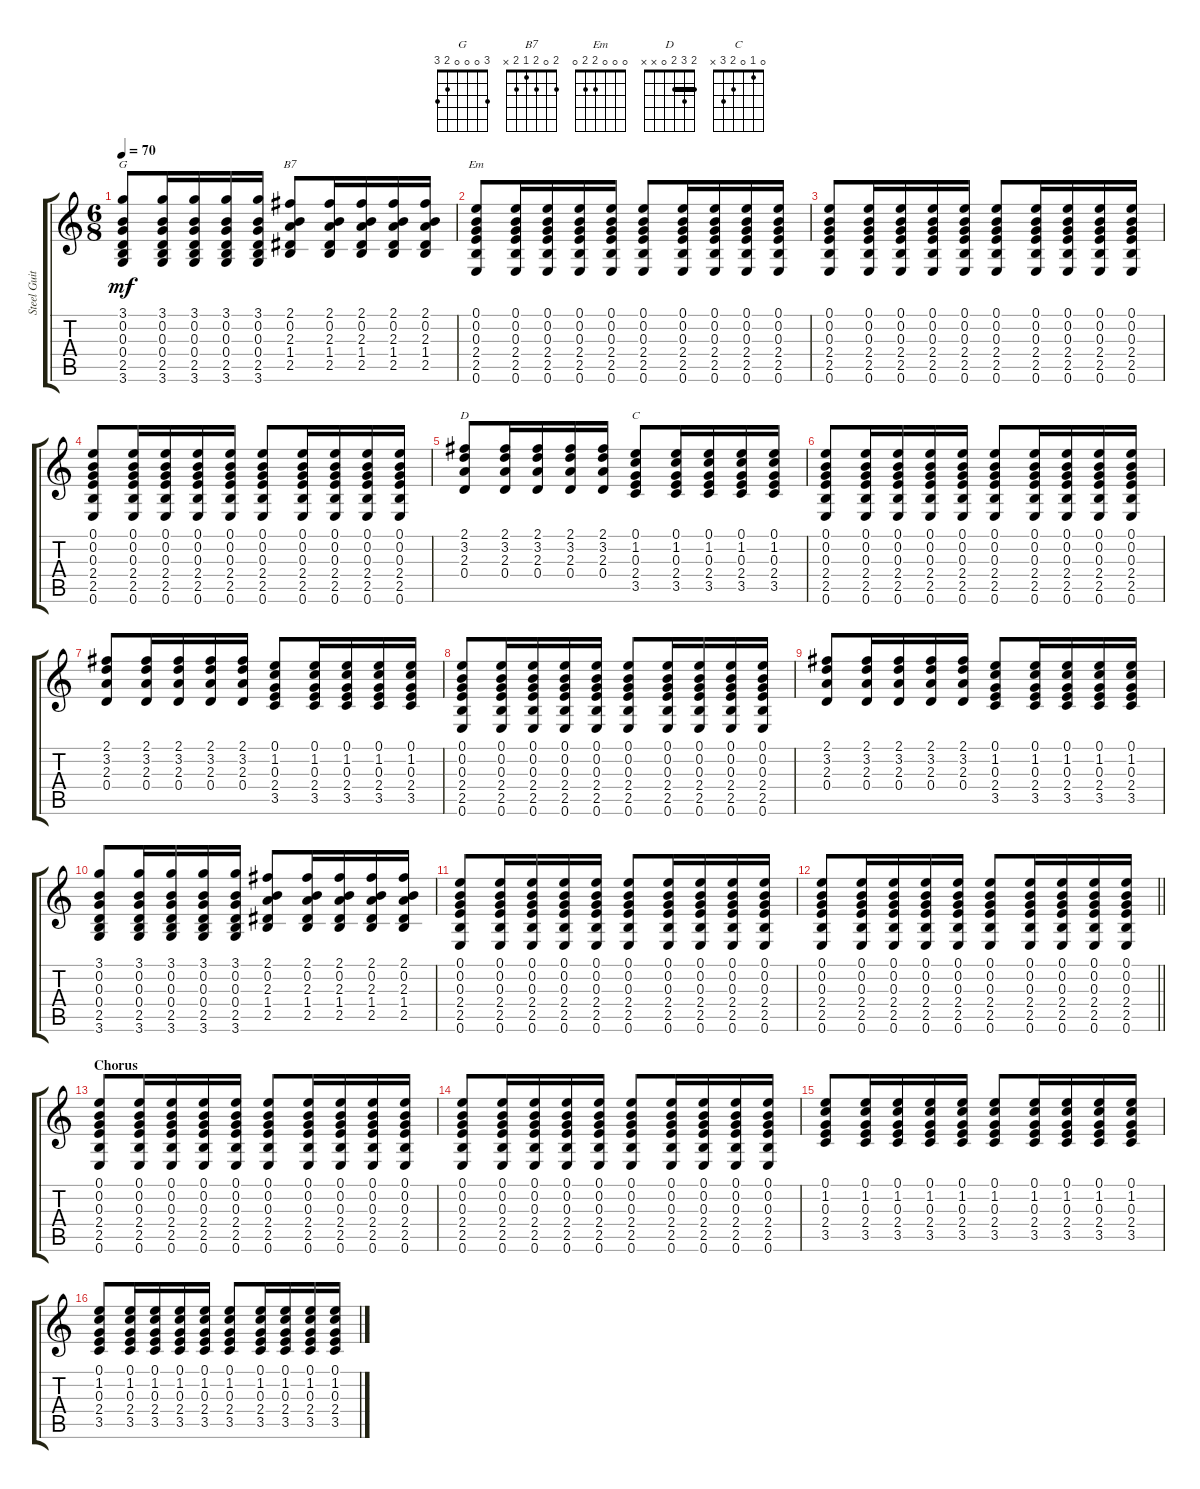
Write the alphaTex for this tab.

\track ("Steel Guitar" "Steel Guit") {instrument acousticguitarsteel}
\staff {score tabs}
\tuning (E4 B3 G3 D3 A2 E2) {hide}
\chord ("G" 3 0 0 0 2 3)
\chord ("B7" 2 0 2 1 2 x)
\chord ("Em" 0 0 0 2 2 0)
\chord ("D" 2 3 2 0 x x) {barre 2}
\chord ("C" 0 1 0 2 3 x)
\ts (6 8)
\tempo 70
\clef g2
\ks c
(3.1 0.2 0.3 0.4 2.5 3.6).8{ch "G" dy mf} (3.1 0.2 0.3 0.4 2.5 3.6).16 (3.1 0.2 0.3 0.4 2.5 3.6).16 (3.1 0.2 0.3 0.4 2.5 3.6).16 (3.1 0.2 0.3 0.4 2.5 3.6).16 (2.1 0.2 2.3 1.4 2.5).8{ch "B7"} (2.1 0.2 2.3 1.4 2.5).16 (2.1 0.2 2.3 1.4 2.5).16 (2.1 0.2 2.3 1.4 2.5).16 (2.1 0.2 2.3 1.4 2.5).16 |
(0.1 0.2 0.3 2.4 2.5 0.6).8{ch "Em"} (0.1 0.2 0.3 2.4 2.5 0.6).16 (0.1 0.2 0.3 2.4 2.5 0.6).16 (0.1 0.2 0.3 2.4 2.5 0.6).16 (0.1 0.2 0.3 2.4 2.5 0.6).16 (0.1 0.2 0.3 2.4 2.5 0.6).8 (0.1 0.2 0.3 2.4 2.5 0.6).16 (0.1 0.2 0.3 2.4 2.5 0.6).16 (0.1 0.2 0.3 2.4 2.5 0.6).16 (0.1 0.2 0.3 2.4 2.5 0.6).16 |
(0.1 0.2 0.3 2.4 2.5 0.6).8 (0.1 0.2 0.3 2.4 2.5 0.6).16 (0.1 0.2 0.3 2.4 2.5 0.6).16 (0.1 0.2 0.3 2.4 2.5 0.6).16 (0.1 0.2 0.3 2.4 2.5 0.6).16 (0.1 0.2 0.3 2.4 2.5 0.6).8 (0.1 0.2 0.3 2.4 2.5 0.6).16 (0.1 0.2 0.3 2.4 2.5 0.6).16 (0.1 0.2 0.3 2.4 2.5 0.6).16 (0.1 0.2 0.3 2.4 2.5 0.6).16 |
(0.1 0.2 0.3 2.4 2.5 0.6).8 (0.1 0.2 0.3 2.4 2.5 0.6).16 (0.1 0.2 0.3 2.4 2.5 0.6).16 (0.1 0.2 0.3 2.4 2.5 0.6).16 (0.1 0.2 0.3 2.4 2.5 0.6).16 (0.1 0.2 0.3 2.4 2.5 0.6).8 (0.1 0.2 0.3 2.4 2.5 0.6).16 (0.1 0.2 0.3 2.4 2.5 0.6).16 (0.1 0.2 0.3 2.4 2.5 0.6).16 (0.1 0.2 0.3 2.4 2.5 0.6).16 |
(2.1 3.2 2.3 0.4).8{ch "D"} (2.1 3.2 2.3 0.4).16 (2.1 3.2 2.3 0.4).16 (2.1 3.2 2.3 0.4).16 (2.1 3.2 2.3 0.4).16 (0.1 1.2 0.3 2.4 3.5).8{ch "C"} (0.1 1.2 0.3 2.4 3.5).16 (0.1 1.2 0.3 2.4 3.5).16 (0.1 1.2 0.3 2.4 3.5).16 (0.1 1.2 0.3 2.4 3.5).16 |
(0.1 0.2 0.3 2.4 2.5 0.6).8 (0.1 0.2 0.3 2.4 2.5 0.6).16 (0.1 0.2 0.3 2.4 2.5 0.6).16 (0.1 0.2 0.3 2.4 2.5 0.6).16 (0.1 0.2 0.3 2.4 2.5 0.6).16 (0.1 0.2 0.3 2.4 2.5 0.6).8 (0.1 0.2 0.3 2.4 2.5 0.6).16 (0.1 0.2 0.3 2.4 2.5 0.6).16 (0.1 0.2 0.3 2.4 2.5 0.6).16 (0.1 0.2 0.3 2.4 2.5 0.6).16 |
(2.1 3.2 2.3 0.4).8 (2.1 3.2 2.3 0.4).16 (2.1 3.2 2.3 0.4).16 (2.1 3.2 2.3 0.4).16 (2.1 3.2 2.3 0.4).16 (0.1 1.2 0.3 2.4 3.5).8 (0.1 1.2 0.3 2.4 3.5).16 (0.1 1.2 0.3 2.4 3.5).16 (0.1 1.2 0.3 2.4 3.5).16 (0.1 1.2 0.3 2.4 3.5).16 |
(0.1 0.2 0.3 2.4 2.5 0.6).8 (0.1 0.2 0.3 2.4 2.5 0.6).16 (0.1 0.2 0.3 2.4 2.5 0.6).16 (0.1 0.2 0.3 2.4 2.5 0.6).16 (0.1 0.2 0.3 2.4 2.5 0.6).16 (0.1 0.2 0.3 2.4 2.5 0.6).8 (0.1 0.2 0.3 2.4 2.5 0.6).16 (0.1 0.2 0.3 2.4 2.5 0.6).16 (0.1 0.2 0.3 2.4 2.5 0.6).16 (0.1 0.2 0.3 2.4 2.5 0.6).16 |
(2.1 3.2 2.3 0.4).8 (2.1 3.2 2.3 0.4).16 (2.1 3.2 2.3 0.4).16 (2.1 3.2 2.3 0.4).16 (2.1 3.2 2.3 0.4).16 (0.1 1.2 0.3 2.4 3.5).8 (0.1 1.2 0.3 2.4 3.5).16 (0.1 1.2 0.3 2.4 3.5).16 (0.1 1.2 0.3 2.4 3.5).16 (0.1 1.2 0.3 2.4 3.5).16 |
(3.1 0.2 0.3 0.4 2.5 3.6).8 (3.1 0.2 0.3 0.4 2.5 3.6).16 (3.1 0.2 0.3 0.4 2.5 3.6).16 (3.1 0.2 0.3 0.4 2.5 3.6).16 (3.1 0.2 0.3 0.4 2.5 3.6).16 (2.1 0.2 2.3 1.4 2.5).8 (2.1 0.2 2.3 1.4 2.5).16 (2.1 0.2 2.3 1.4 2.5).16 (2.1 0.2 2.3 1.4 2.5).16 (2.1 0.2 2.3 1.4 2.5).16 |
(0.1 0.2 0.3 2.4 2.5 0.6).8 (0.1 0.2 0.3 2.4 2.5 0.6).16 (0.1 0.2 0.3 2.4 2.5 0.6).16 (0.1 0.2 0.3 2.4 2.5 0.6).16 (0.1 0.2 0.3 2.4 2.5 0.6).16 (0.1 0.2 0.3 2.4 2.5 0.6).8 (0.1 0.2 0.3 2.4 2.5 0.6).16 (0.1 0.2 0.3 2.4 2.5 0.6).16 (0.1 0.2 0.3 2.4 2.5 0.6).16 (0.1 0.2 0.3 2.4 2.5 0.6).16 |
\barLineRight lightlight
(0.1 0.2 0.3 2.4 2.5 0.6).8 (0.1 0.2 0.3 2.4 2.5 0.6).16 (0.1 0.2 0.3 2.4 2.5 0.6).16 (0.1 0.2 0.3 2.4 2.5 0.6).16 (0.1 0.2 0.3 2.4 2.5 0.6).16 (0.1 0.2 0.3 2.4 2.5 0.6).8 (0.1 0.2 0.3 2.4 2.5 0.6).16 (0.1 0.2 0.3 2.4 2.5 0.6).16 (0.1 0.2 0.3 2.4 2.5 0.6).16 (0.1 0.2 0.3 2.4 2.5 0.6).16 |
\section ("" "Chorus")
(0.1 0.2 0.3 2.4 2.5 0.6).8 (0.1 0.2 0.3 2.4 2.5 0.6).16 (0.1 0.2 0.3 2.4 2.5 0.6).16 (0.1 0.2 0.3 2.4 2.5 0.6).16 (0.1 0.2 0.3 2.4 2.5 0.6).16 (0.1 0.2 0.3 2.4 2.5 0.6).8 (0.1 0.2 0.3 2.4 2.5 0.6).16 (0.1 0.2 0.3 2.4 2.5 0.6).16 (0.1 0.2 0.3 2.4 2.5 0.6).16 (0.1 0.2 0.3 2.4 2.5 0.6).16 |
(0.1 0.2 0.3 2.4 2.5 0.6).8 (0.1 0.2 0.3 2.4 2.5 0.6).16 (0.1 0.2 0.3 2.4 2.5 0.6).16 (0.1 0.2 0.3 2.4 2.5 0.6).16 (0.1 0.2 0.3 2.4 2.5 0.6).16 (0.1 0.2 0.3 2.4 2.5 0.6).8 (0.1 0.2 0.3 2.4 2.5 0.6).16 (0.1 0.2 0.3 2.4 2.5 0.6).16 (0.1 0.2 0.3 2.4 2.5 0.6).16 (0.1 0.2 0.3 2.4 2.5 0.6).16 |
(0.1 1.2 0.3 2.4 3.5).8 (0.1 1.2 0.3 2.4 3.5).16 (0.1 1.2 0.3 2.4 3.5).16 (0.1 1.2 0.3 2.4 3.5).16 (0.1 1.2 0.3 2.4 3.5).16 (0.1 1.2 0.3 2.4 3.5).8 (0.1 1.2 0.3 2.4 3.5).16 (0.1 1.2 0.3 2.4 3.5).16 (0.1 1.2 0.3 2.4 3.5).16 (0.1 1.2 0.3 2.4 3.5).16 |
(0.1 1.2 0.3 2.4 3.5).8 (0.1 1.2 0.3 2.4 3.5).16 (0.1 1.2 0.3 2.4 3.5).16 (0.1 1.2 0.3 2.4 3.5).16 (0.1 1.2 0.3 2.4 3.5).16 (0.1 1.2 0.3 2.4 3.5).8 (0.1 1.2 0.3 2.4 3.5).16 (0.1 1.2 0.3 2.4 3.5).16 (0.1 1.2 0.3 2.4 3.5).16 (0.1 1.2 0.3 2.4 3.5).16
